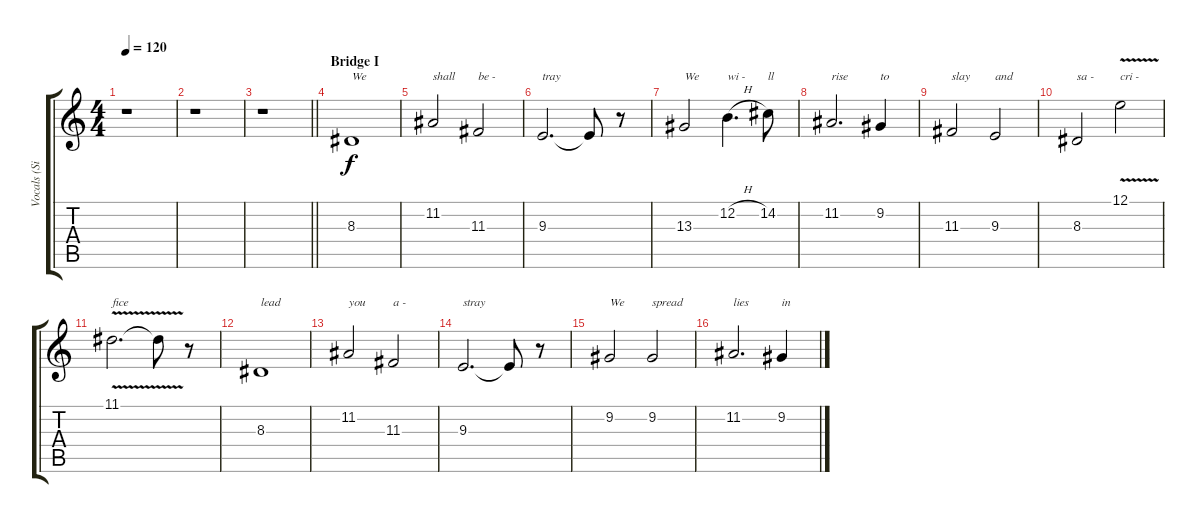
\track ("Vocals (Simone)" "Vocals (Si") {instrument flute}
\staff {score tabs}
\tuning (E4 B3 G3 D3 A2 E2) {hide}
\ts (4 4)
\tempo 120
\clef g2
\ks c
r.1{dy f} |
r.1 |
\barLineRight lightlight
r.1 |
\section ("" "Bridge I")
8.3.1{txt "We"} |
11.2.2{txt "shall"} 11.3.2{txt "be -"} |
9.3.2{d txt "tray"} 9.3{t}.8 r.8 |
13.3.2{txt "We"} 12.2{h}.4{d txt "wi -"} 14.2.8{txt "ll"} |
11.2.2{d txt "rise"} 9.2.4{txt "to"} |
11.3.2{txt "slay"} 9.3.2{txt "and"} |
8.3.2{txt "sa -"} 12.1{v}.2{txt "cri -"} |
11.1{v}.2{d txt "fice"} 11.1{t}.8 r.8 |
8.3.1{txt "lead"} |
11.2.2{txt "you"} 11.3.2{txt "a -"} |
9.3.2{d txt "stray"} 9.3{t}.8 r.8 |
9.2.2{txt "We"} 9.2.2{txt "spread"} |
11.2.2{d txt "lies"} 9.2.4{txt "in"}
